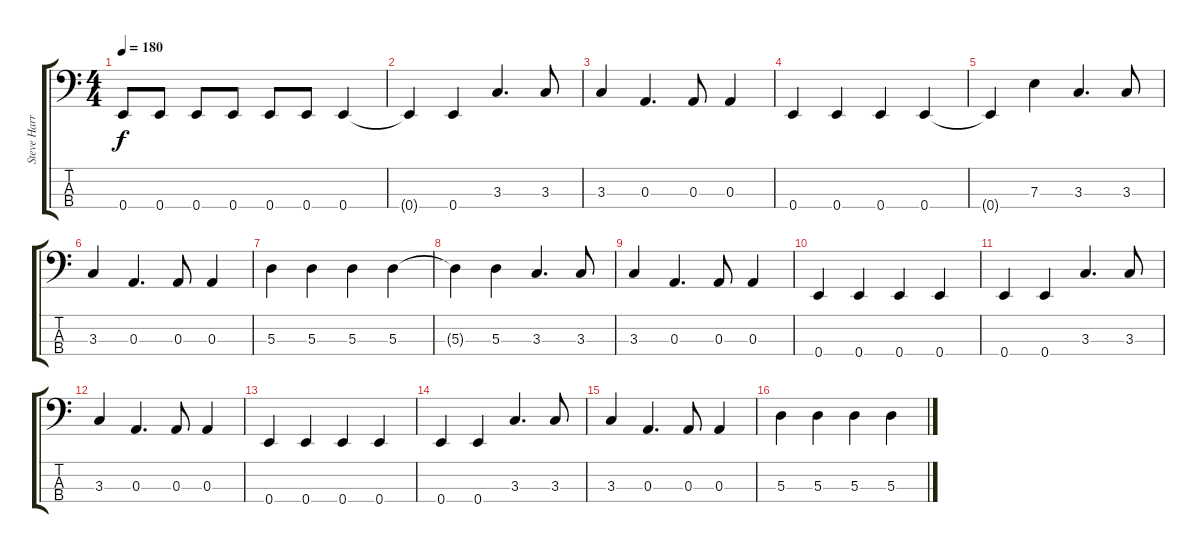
\track ("Steve Harris" "Steve Harr") {instrument slapbass2}
\staff {score tabs}
\tuning (G2 D2 A1 E1) {hide}
\ts (4 4)
\tempo 180
\clef f4
\ks c
0.4.8{dy f} 0.4.8 0.4.8 0.4.8 0.4.8 0.4.8 0.4.4 |
0.4{t}.4 0.4.4 3.3.4{d} 3.3.8 |
3.3.4 0.3.4{d} 0.3.8 0.3.4 |
0.4.4 0.4.4 0.4.4 0.4.4 |
0.4{t}.4 7.3.4 3.3.4{d} 3.3.8 |
3.3.4 0.3.4{d} 0.3.8 0.3.4 |
5.3.4 5.3.4 5.3.4 5.3.4 |
5.3{t}.4 5.3.4 3.3.4{d} 3.3.8 |
3.3.4 0.3.4{d} 0.3.8 0.3.4 |
0.4.4 0.4.4 0.4.4 0.4.4 |
0.4.4 0.4.4 3.3.4{d} 3.3.8 |
3.3.4 0.3.4{d} 0.3.8 0.3.4 |
0.4.4 0.4.4 0.4.4 0.4.4 |
0.4.4 0.4.4 3.3.4{d} 3.3.8 |
3.3.4 0.3.4{d} 0.3.8 0.3.4 |
5.3.4 5.3.4 5.3.4 5.3.4
